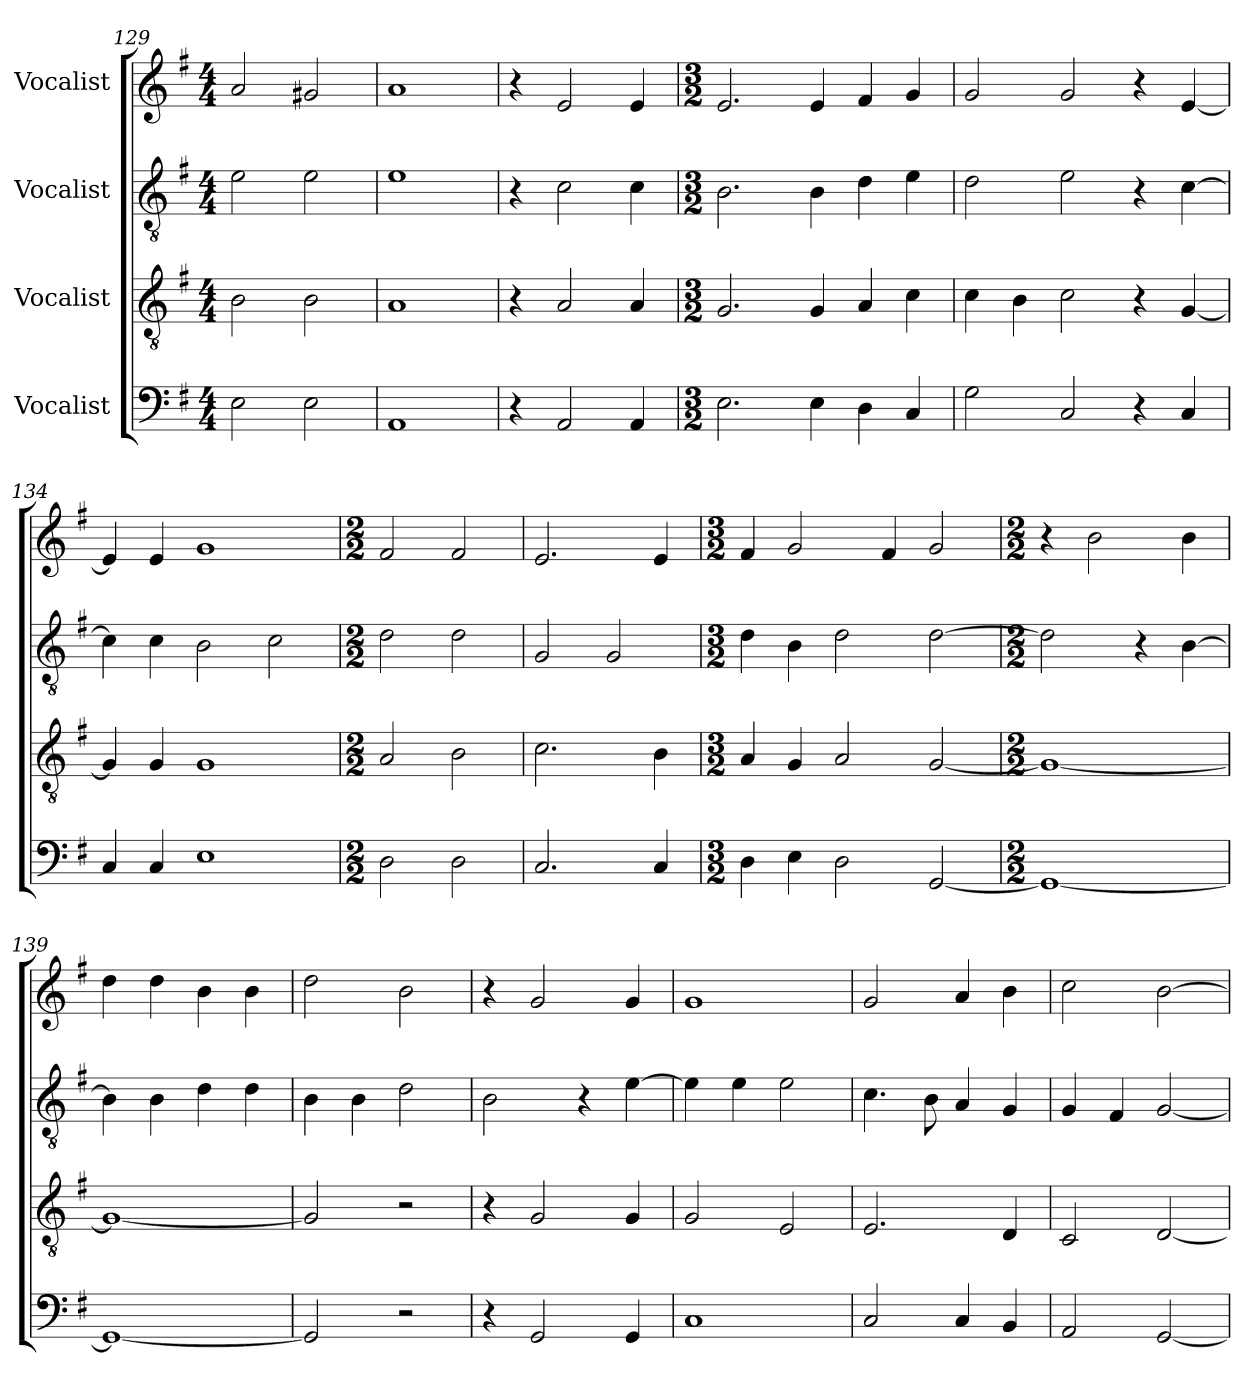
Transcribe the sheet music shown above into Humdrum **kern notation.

**kern	**kern	**kern	**kern
*part4	*part3	*part2	*part1
*staff4	*staff3	*staff2	*staff1
*I"Vocalist	*I"Vocalist	*I"Vocalist	*I"Vocalist
*clefF4	*clefGv2	*clefGv2	*clefG2
*k[f#]	*k[f#]	*k[f#]	*k[f#]
*M4/4	*M4/4	*M4/4	*M4/4
=129	=129	=129	=129
2E\	2B\	2e\	2a/
2E\	2B\	2e\	2g#X/
=130	=130	=130	=130
1AA	1A	1e	1a
=131	=131	=131	=131
4r	4r	4r	4r
2AA/	2A/	2c\	2e/
4AA/	4A/	4c\	4e/
=132	=132	=132	=132
*M3/2	*M3/2	*M3/2	*M3/2
2.E\	2.G/	2.B\	2.e/
4E\	4G/	4B\	4e/
4D\	4A/	4d\	4f#/
4C/	4c\	4e\	4g/
=133	=133	=133	=133
2G\	4c\	2d\	2g/
.	4B\	.	.
2C/	2c\	2e\	2g/
4r	4r	4r	4r
4C/	[4G/	[4c\	[4e/
=134	=134	=134	=134
4C/	4G/]	4c\]	4e/]
4C/	4G/	4c\	4e/
1E	1G	2B\	1g
.	.	2c\	.
=135	=135	=135	=135
*M2/2	*M2/2	*M2/2	*M2/2
2D\	2A/	2d\	2f#/
2D\	2B\	2d\	2f#/
=136	=136	=136	=136
2.C/	2.c\	2G/	2.e/
.	.	2G/	.
4C/	4B\	.	4e/
=137	=137	=137	=137
*M3/2	*M3/2	*M3/2	*M3/2
4D\	4A/	4d\	4f#/
4E\	4G/	4B\	2g/
2D\	2A/	2d\	.
.	.	.	4f#/
[2GG/	[2G/	[2d\	2g/
=138	=138	=138	=138
*M2/2	*M2/2	*M2/2	*M2/2
1GG_	1G_	2d\]	4r
.	.	.	2b\
.	.	4r	.
.	.	[4B\	4b\
=139	=139	=139	=139
1GG_	1G_	4B\]	4dd\
.	.	4B\	4dd\
.	.	4d\	4b\
.	.	4d\	4b\
=140	=140	=140	=140
2GG/]	2G/]	4B\	2dd\
.	.	4B\	.
2r	2r	2d\	2b\
=141	=141	=141	=141
4r	4r	2B\	4r
2GG/	2G/	.	2g/
.	.	4r	.
4GG/	4G/	[4e\	4g/
=142	=142	=142	=142
1C	2G/	4e\]	1g
.	.	4e\	.
.	2E/	2e\	.
=143	=143	=143	=143
2C/	2.E/	4.c\	2g/
.	.	8B\	.
4C/	.	4A/	4a/
4BB/	4D/	4G/	4b\
=144	=144	=144	=144
2AA/	2C/	4G/	2cc\
.	.	4F#/	.
[2GG/	[2D/	[2G/	[2b\
=	=	=	=
*-	*-	*-	*-
